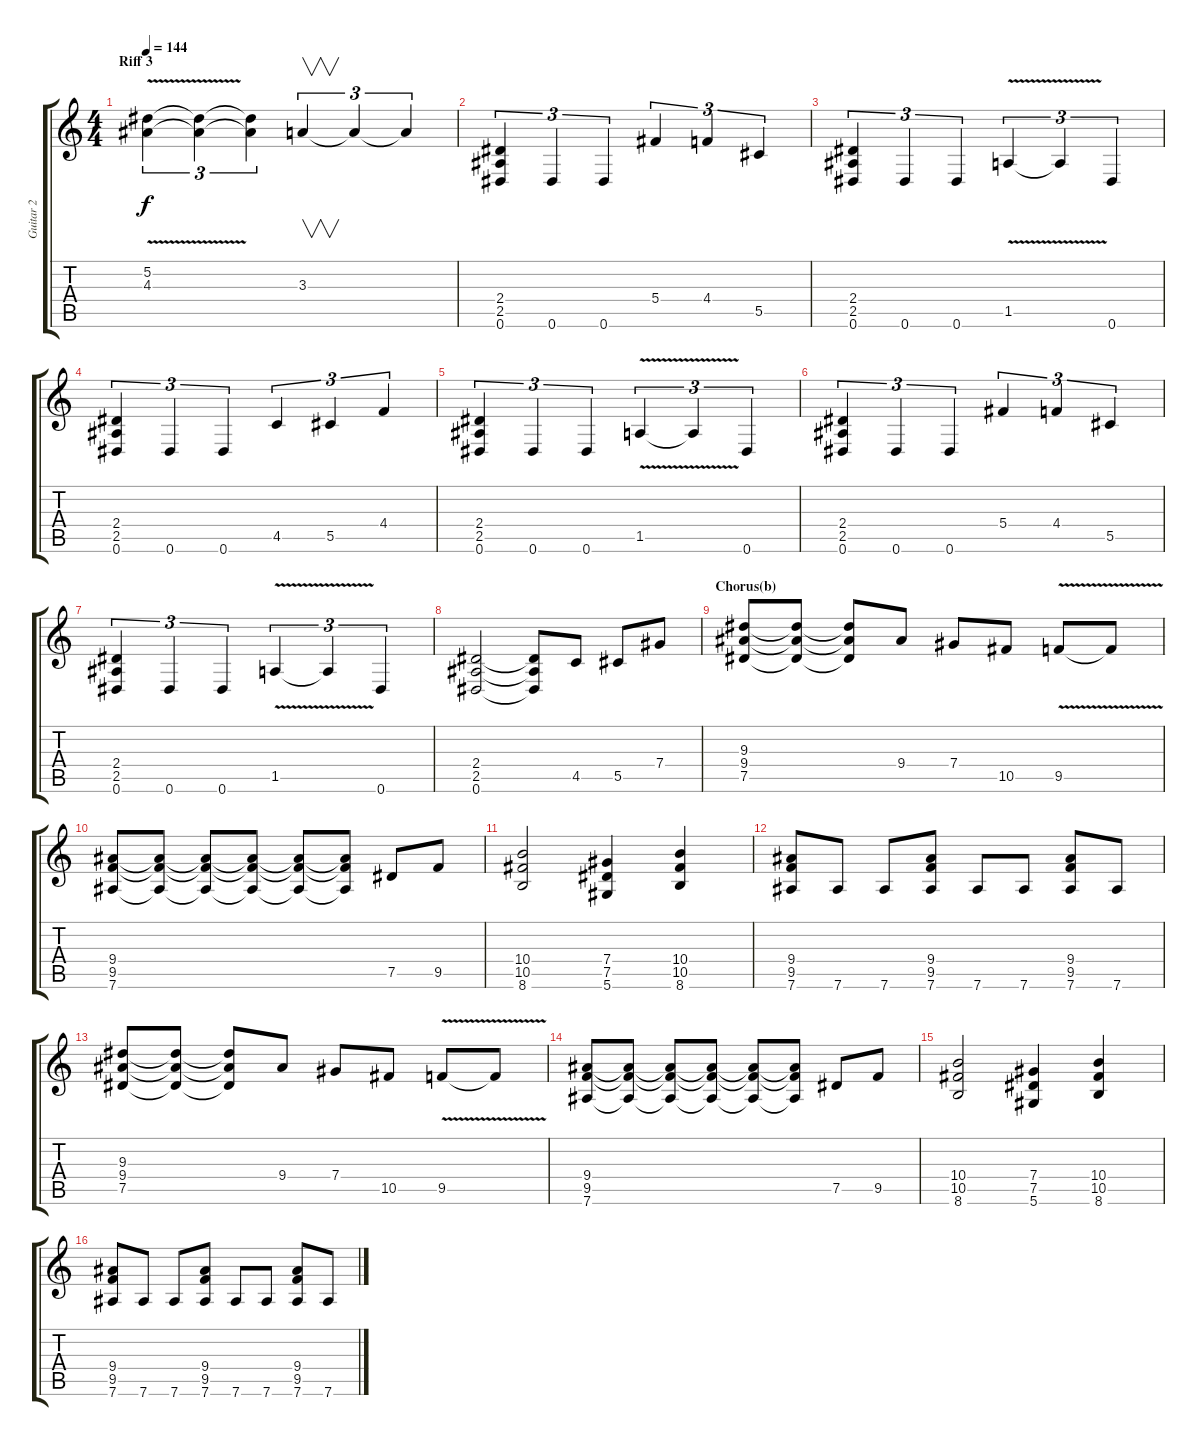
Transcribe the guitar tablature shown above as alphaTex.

\track ("Guitar 2" "Guitar 2") {instrument distortionguitar}
\staff {score tabs}
\tuning (Eb4 Bb3 Gb3 Db3 Ab2 Eb2) {hide}
\ts (4 4)
\section ("" "Riff 3")
\tempo 144
\clef g2
\ks c
(5.2{v} 4.3{v}).4{tu (3 2) dy f volume 13} (5.2{t} 4.3{t}).4{tu (3 2)} (5.2{t} 4.3{t}).4{tu (3 2)} 3.3.4{v tu (3 2)} 3.3{t}.4{tu (3 2)} 3.3{t}.4{tu (3 2)} |
(2.4 2.5 0.6).4{tu (3 2)} 0.6.4{tu (3 2)} 0.6.4{tu (3 2)} 5.4.4{tu (3 2)} 4.4.4{tu (3 2)} 5.5.4{tu (3 2)} |
(2.4 2.5 0.6).4{tu (3 2)} 0.6.4{tu (3 2)} 0.6.4{tu (3 2)} 1.5{v}.4{tu (3 2)} 1.5{t}.4{tu (3 2)} 0.6.4{tu (3 2)} |
(2.4 2.5 0.6).4{tu (3 2)} 0.6.4{tu (3 2)} 0.6.4{tu (3 2)} 4.5.4{tu (3 2)} 5.5.4{tu (3 2)} 4.4.4{tu (3 2)} |
(2.4 2.5 0.6).4{tu (3 2)} 0.6.4{tu (3 2)} 0.6.4{tu (3 2)} 1.5{v}.4{tu (3 2)} 1.5{t}.4{tu (3 2)} 0.6.4{tu (3 2)} |
(2.4 2.5 0.6).4{tu (3 2)} 0.6.4{tu (3 2)} 0.6.4{tu (3 2)} 5.4.4{tu (3 2)} 4.4.4{tu (3 2)} 5.5.4{tu (3 2)} |
(2.4 2.5 0.6).4{tu (3 2)} 0.6.4{tu (3 2)} 0.6.4{tu (3 2)} 1.5{v}.4{tu (3 2)} 1.5{t}.4{tu (3 2)} 0.6.4{tu (3 2)} |
(2.4 2.5 0.6).2 (2.4{t} 2.5{t} 0.6{t}).8 4.5.8 5.5.8 7.4.8 |
\section ("" "Chorus(b)")
(9.3 9.4 7.5).8 (9.3{t} 9.4{t} 7.5{t}).8 (9.3{t} 9.4{t} 7.5{t}).8 9.4.8 7.4.8 10.5.8 9.5{v}.8 9.5{t}.8 |
(9.4 9.5 7.6).8 (9.4{t} 9.5{t} 7.6{t}).8 (9.4{t} 9.5{t} 7.6{t}).8 (9.4{t} 9.5{t} 7.6{t}).8 (9.4{t} 9.5{t} 7.6{t}).8 (9.4{t} 9.5{t} 7.6{t}).8 7.5.8 9.5.8 |
(10.4 10.5 8.6).2 (7.4 7.5 5.6).4 (10.4 10.5 8.6).4 |
(9.4 9.5 7.6).8 7.6.8 7.6.8 (9.4 9.5 7.6).8 7.6.8 7.6.8 (9.4 9.5 7.6).8 7.6.8 |
(9.3 9.4 7.5).8 (9.3{t} 9.4{t} 7.5{t}).8 (9.3{t} 9.4{t} 7.5{t}).8 9.4.8 7.4.8 10.5.8 9.5{v}.8 9.5{t}.8 |
(9.4 9.5 7.6).8 (9.4{t} 9.5{t} 7.6{t}).8 (9.4{t} 9.5{t} 7.6{t}).8 (9.4{t} 9.5{t} 7.6{t}).8 (9.4{t} 9.5{t} 7.6{t}).8 (9.4{t} 9.5{t} 7.6{t}).8 7.5.8 9.5.8 |
(10.4 10.5 8.6).2 (7.4 7.5 5.6).4 (10.4 10.5 8.6).4 |
(9.4 9.5 7.6).8 7.6.8 7.6.8 (9.4 9.5 7.6).8 7.6.8 7.6.8 (9.4 9.5 7.6).8 7.6.8
